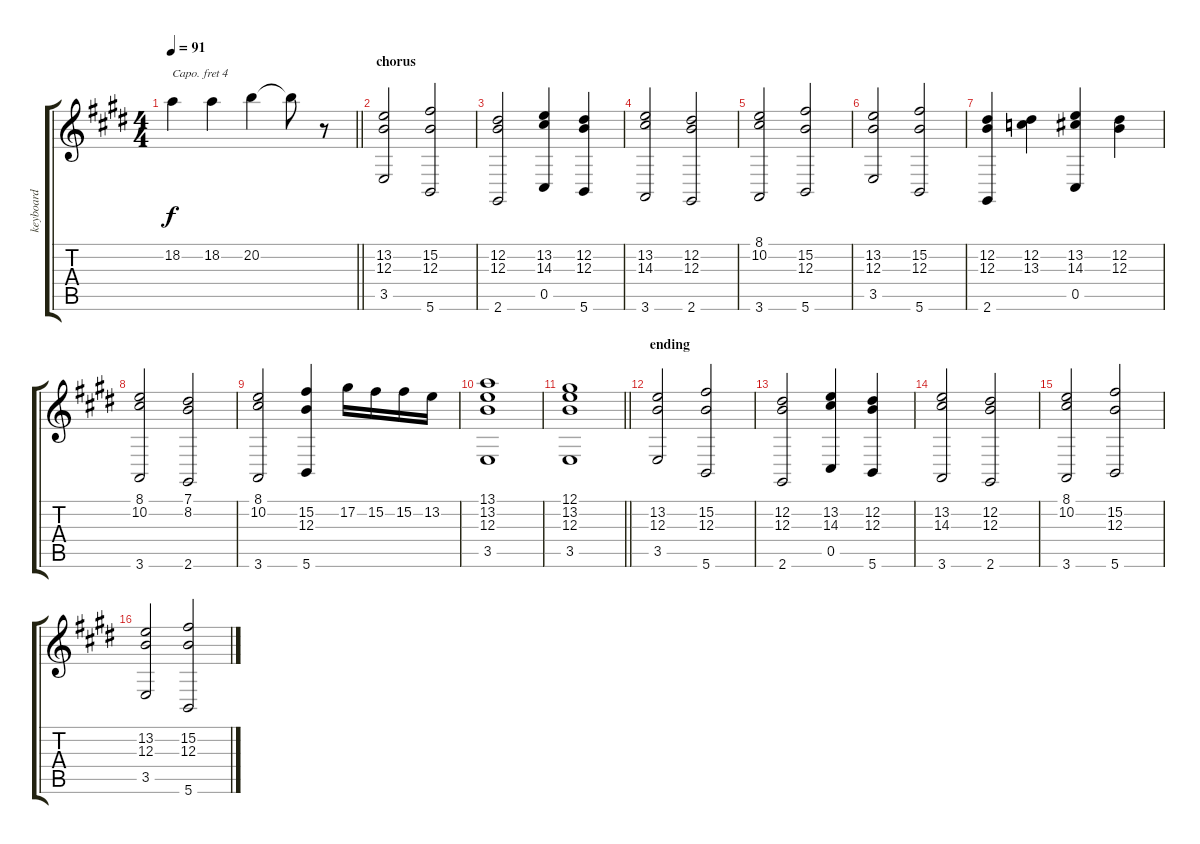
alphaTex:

\track ("keyboard" "keyboard") {instrument stringensemble1}
\staff {score tabs}
\capo 4
\tuning (E4 B3 G3 D3 A2 D2) {hide}
\ts (4 4)
\tempo 91
\clef g2
\barLineRight lightlight
\ks e
18.2.4{dy f} 18.2.4 20.2.4 20.2{t}.8 r.8 |
\section ("" "chorus")
(13.2 12.3 3.5).2 (15.2 12.3 5.6).2 |
\ks c#minor
(12.2 12.3 2.6).2 (13.2 14.3 0.5).4 (12.2 12.3 5.6).4 |
(13.2 14.3 3.6).2 (12.2 12.3 2.6).2 |
(8.1 10.2 3.6).2 (15.2 12.3 5.6).2 |
\ks e
(13.2 12.3 3.5).2 (15.2 12.3 5.6).2 |
\ks c#minor
(12.2 12.3 2.6).4 (12.2 13.3).4 (13.2 14.3 0.5).4 (12.2 12.3).4 |
(8.1 10.2 3.6).2 (7.1 8.2 2.6).2 |
(8.1 10.2 3.6).2 (15.2 12.3 5.6).4 17.2.16 15.2.16 15.2.16 13.2.16 |
(13.1 13.2 12.3 3.5).1 |
\barLineRight lightlight
\ks e
(12.1 13.2 12.3 3.5).1 |
\section ("" "ending")
(13.2 12.3 3.5).2 (15.2 12.3 5.6).2 |
(12.2 12.3 2.6).2 (13.2 14.3 0.5).4 (12.2 12.3 5.6).4 |
\ks c#minor
(13.2 14.3 3.6).2 (12.2 12.3 2.6).2 |
\ks e
(8.1 10.2 3.6).2 (15.2 12.3 5.6).2 |
\ks c#minor
(13.2 12.3 3.5).2 (15.2 12.3 5.6).2
